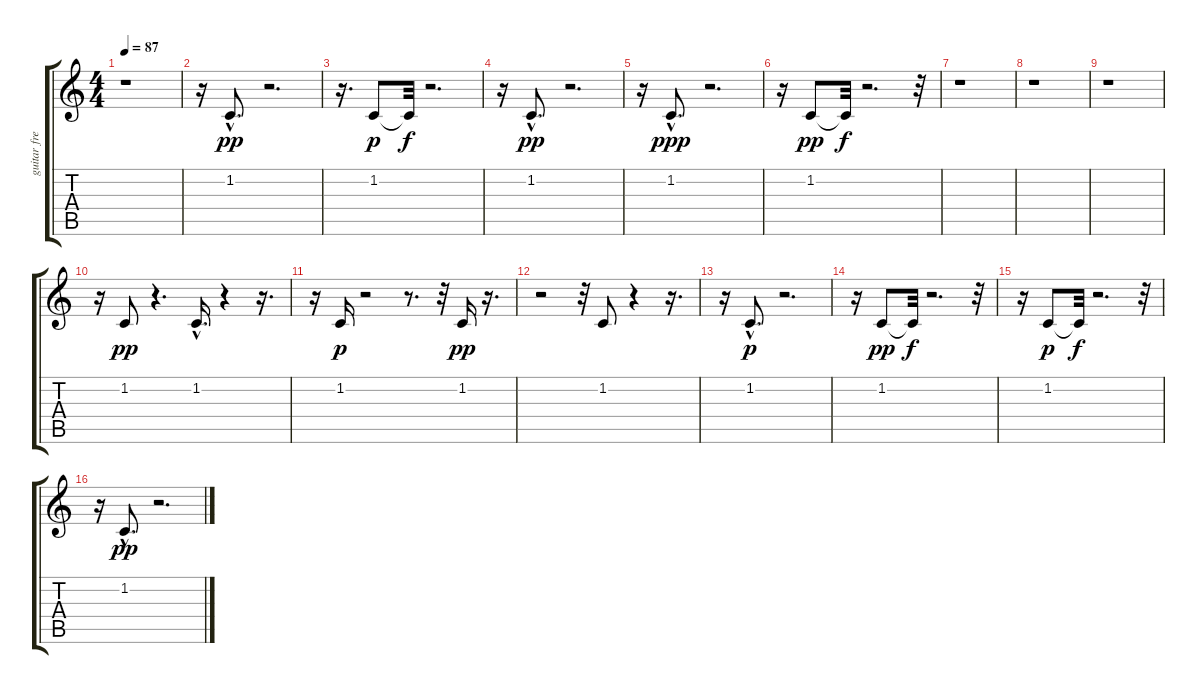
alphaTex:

\track ("guitar fret noise" "guitar fre") {instrument guitarfretnoise}
\staff {score tabs}
\tuning (E4 B3 G3 D3 A2 E2) {hide}
\ts (4 4)
\tempo 87
\clef g2
\ks c
r.1{dy p} |
r.16 1.2{hac}.8{d dy pp} r.2{d} |
r.16{d} 1.2.8{dy p} 1.2{t}.32{dy f} r.2{d} |
r.16 1.2{hac}.8{d dy pp} r.2{d} |
r.16 1.2{hac}.8{d dy ppp} r.2{d} |
r.16 1.2.8{dy pp} 1.2{t}.32{dy f} r.2{d} r.32 |
r.1 |
r.1 |
r.1 |
r.16 1.2.8{dy pp} r.4{d} 1.2{hac}.16{d} r.4 r.16{d} |
r.16 1.2.16{dy p} r.2 r.8{d} r.32 1.2.16{dy pp} r.16{d} |
r.2 r.32 1.2.8 r.4 r.16{d} |
r.16 1.2{hac}.8{d dy p} r.2{d} |
r.16 1.2.8{dy pp} 1.2{t}.32{dy f} r.2{d} r.32 |
r.16 1.2.8{dy p} 1.2{t}.32{dy f} r.2{d} r.32 |
r.16 1.2{hac}.8{d dy pp} r.2{d}
